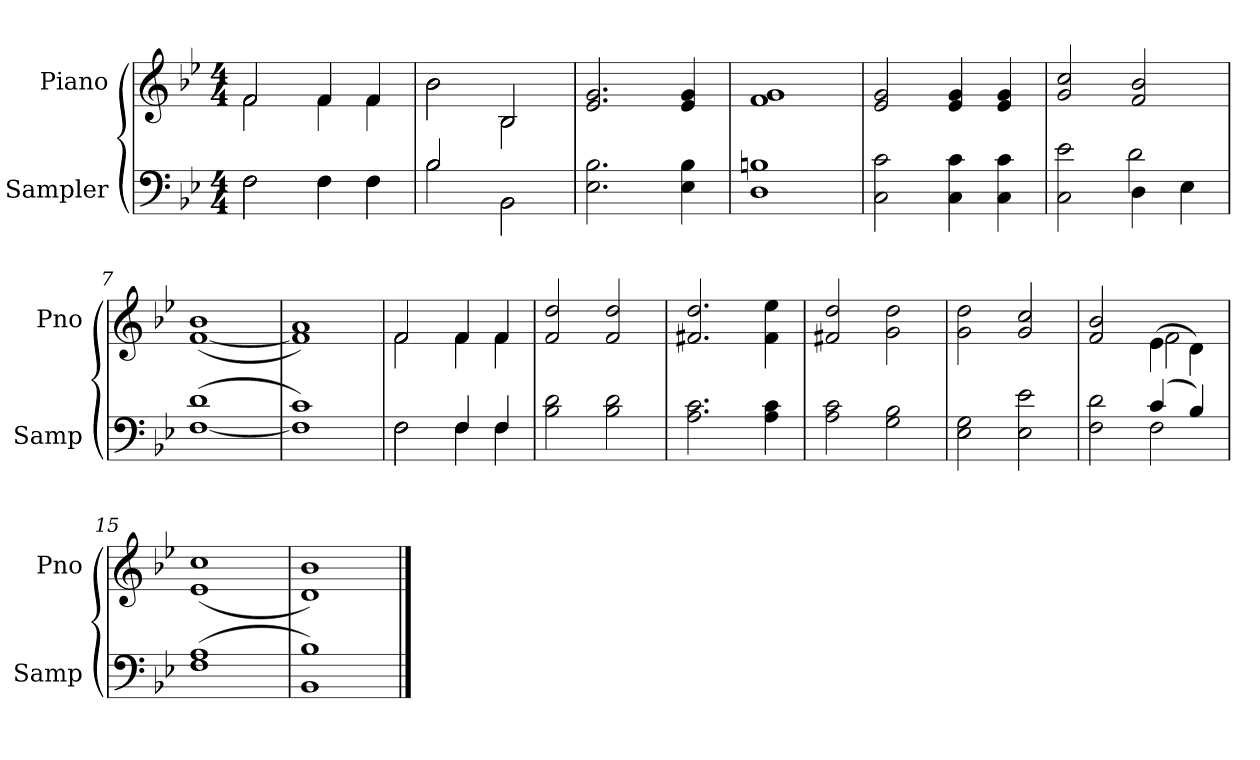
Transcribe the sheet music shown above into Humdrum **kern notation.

**kern	**kern
*part2	*part1
*staff2	*staff1
*I"Sampler	*I"Piano
*I'Samp	*I'Pno
*clefF4	*clefG2
*k[b-e-]	*k[b-e-]
*B-:	*B-:
*M4/4	*M4/4
=1	=1
*^	*^
2F\	2F	2f/	2f
4F\	4F	4f/	4f
4F\	4F	4f/	4f
=2	=2	=2	=2
2B-/	2B-	2b-\	2b-
2BB-\	2BB-	2B-/	2B-
*v	*v	*	*
*	*v	*v
=3	=3
2.E- 2.B-	2.e- 2.g
4E- 4B-	4e- 4g
=4	=4
1D 1Bn	1f 1g
=5	=5
2C 2c	2e- 2g
4C 4c	4e- 4g
4C 4c	4e- 4g
=6	=6
*^	*
2C 2e-	2ryy	2g 2cc
4D\	2d	2f 2b-
4E-\	.	.
*v	*v	*
=7	=7
([1F 1d	([1f 1b-
=8	=8
1F] 1c)	1f] 1a)
=9	=9
*^	*^
2F\	2F	2f/	2f
4F/	4F	4f/	4f
4F/	4F	4f/	4f
*v	*v	*	*
*	*v	*v
=10	=10
2B- 2d	2f 2dd
2B- 2d	2f 2dd
=11	=11
2.A 2.c	2.f#X 2.dd
4A 4c	4f# 4ee-
=12	=12
2A 2c	2f#X 2dd
2G 2B-	2g 2dd
=13	=13
2E- 2G	2g 2dd
2E- 2e-	2g 2cc
=14	=14
*^	*^
2F 2d	2ryy	2f 2b-	2ryy
(4c/	2F	(4e-\	2f
4B-/)	.	4d\)	.
*v	*v	*	*
*	*v	*v
=15	=15
(1F 1A	(1e- 1cc
=16	=16
1BB- 1B-)	1d 1b-)
==	==
*-	*-
